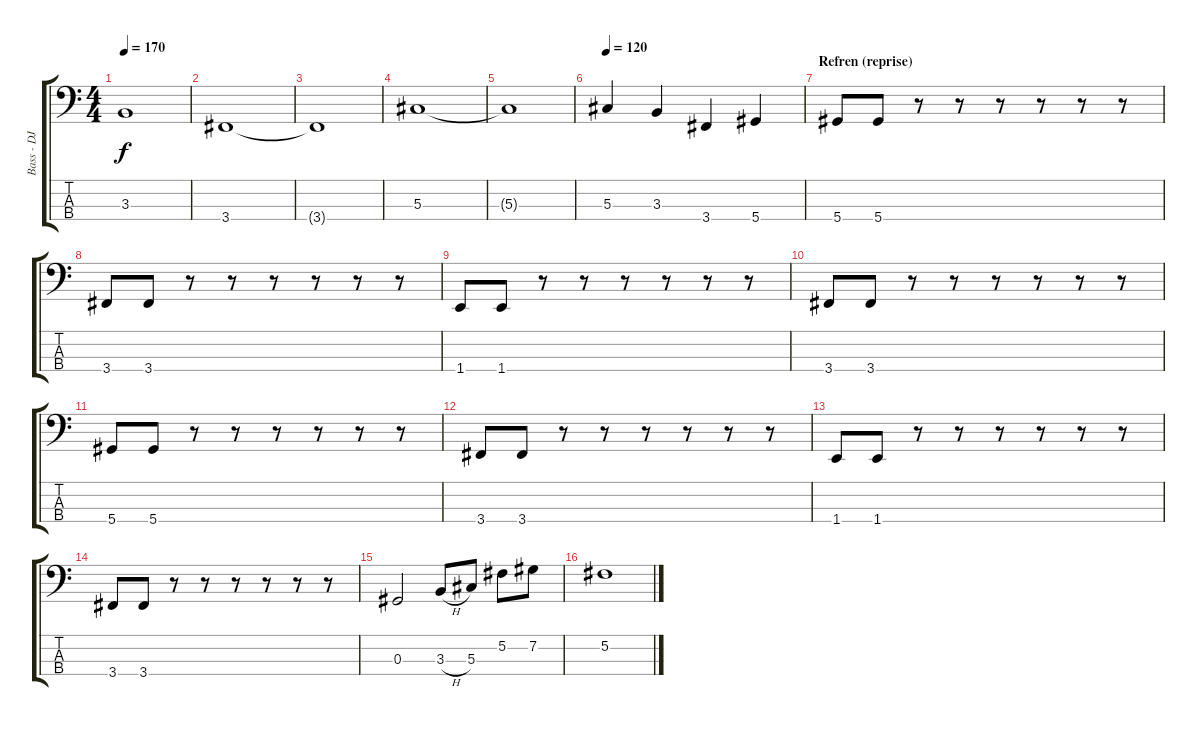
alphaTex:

\track ("Bass - DJ" "Bass - DJ") {instrument electricbassfinger}
\staff {score tabs}
\tuning (Gb2 Db2 Ab1 Eb1) {hide}
\ts (4 4)
\tempo 170
\clef f4
\ks c
3.3{t}.1{dy f} |
3.4.1 |
3.4{t}.1 |
5.3.1 |
5.3{t}.1 |
\tempo 120
5.3.4 3.3.4 3.4.4 5.4.4 |
\section ("" "Refren (reprise)")
5.4.8 5.4.8 r.8 r.8 r.8 r.8 r.8 r.8 |
3.4.8 3.4.8 r.8 r.8 r.8 r.8 r.8 r.8 |
1.4.8 1.4.8 r.8 r.8 r.8 r.8 r.8 r.8 |
3.4.8 3.4.8 r.8 r.8 r.8 r.8 r.8 r.8 |
5.4.8 5.4.8 r.8 r.8 r.8 r.8 r.8 r.8 |
3.4.8 3.4.8 r.8 r.8 r.8 r.8 r.8 r.8 |
1.4.8 1.4.8 r.8 r.8 r.8 r.8 r.8 r.8 |
3.4.8 3.4.8 r.8 r.8 r.8 r.8 r.8 r.8 |
0.3.2 3.3{h}.8 5.3.8 5.2.8 7.2.8 |
5.2.1
